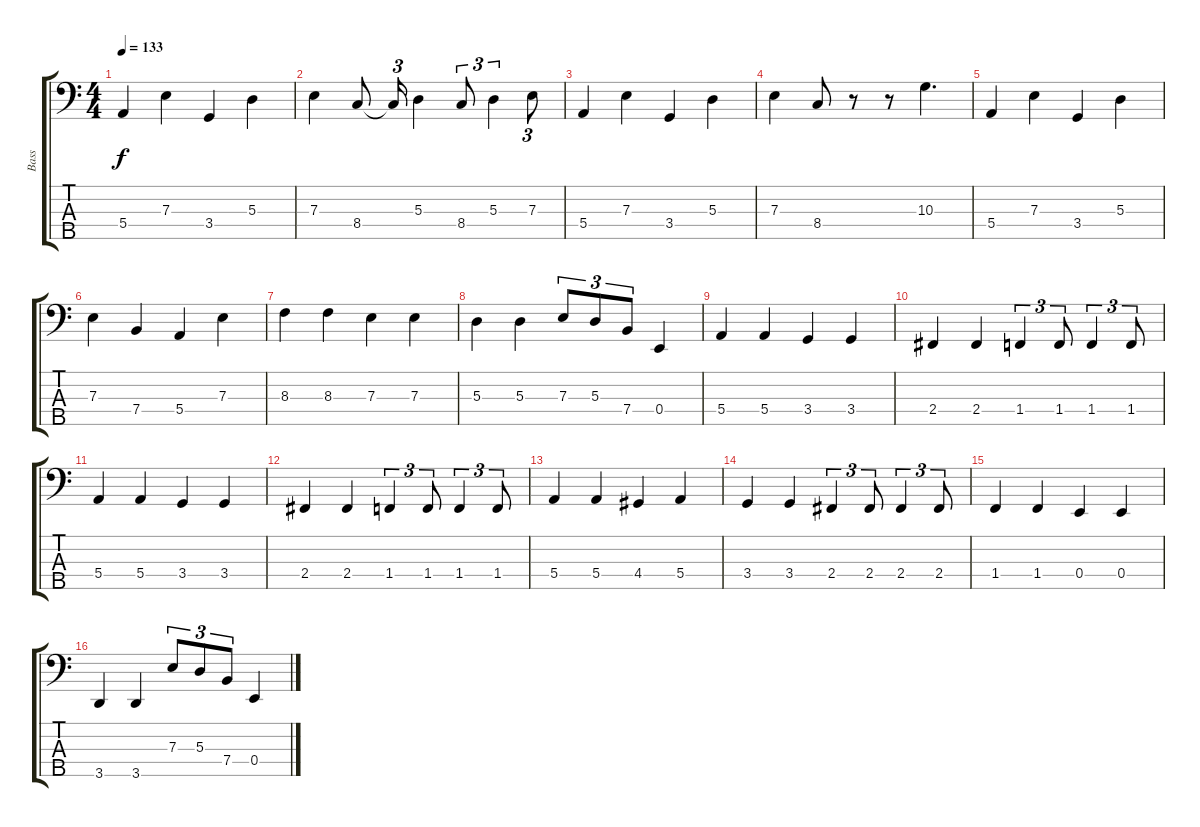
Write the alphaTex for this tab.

\track ("Bass" "Bass") {instrument electricbassfinger}
\staff {score tabs}
\tuning (G2 D2 A1 E1 B0) {hide}
\ts (4 4)
\tempo 133
\clef f4
\ks c
5.4.4{dy f} 7.3.4 3.4.4 5.3.4 |
7.3.4 8.4.8 8.4{t}.16{tu (3 2)} 5.3.4 8.4.8{tu (3 2)} 5.3.4{tu (3 2)} 7.3.8{tu (3 2)} |
5.4.4 7.3.4 3.4.4 5.3.4 |
7.3.4 8.4.8 r.8 r.8 10.3.4{d} |
5.4.4 7.3.4 3.4.4 5.3.4 |
7.3.4 7.4.4 5.4.4 7.3.4 |
8.3.4 8.3.4 7.3.4 7.3.4 |
5.3.4 5.3.4 7.3.8{tu (3 2)} 5.3.8{tu (3 2)} 7.4.8{tu (3 2)} 0.4.4 |
5.4.4 5.4.4 3.4.4 3.4.4 |
2.4.4 2.4.4 1.4.4{tu (3 2)} 1.4.8{tu (3 2)} 1.4.4{tu (3 2)} 1.4.8{tu (3 2)} |
5.4.4 5.4.4 3.4.4 3.4.4 |
2.4.4 2.4.4 1.4.4{tu (3 2)} 1.4.8{tu (3 2)} 1.4.4{tu (3 2)} 1.4.8{tu (3 2)} |
5.4.4 5.4.4 4.4.4 5.4.4 |
3.4.4 3.4.4 2.4.4{tu (3 2)} 2.4.8{tu (3 2)} 2.4.4{tu (3 2)} 2.4.8{tu (3 2)} |
1.4.4 1.4.4 0.4.4 0.4.4 |
3.5.4 3.5.4 7.3.8{tu (3 2)} 5.3.8{tu (3 2)} 7.4.8{tu (3 2)} 0.4.4
